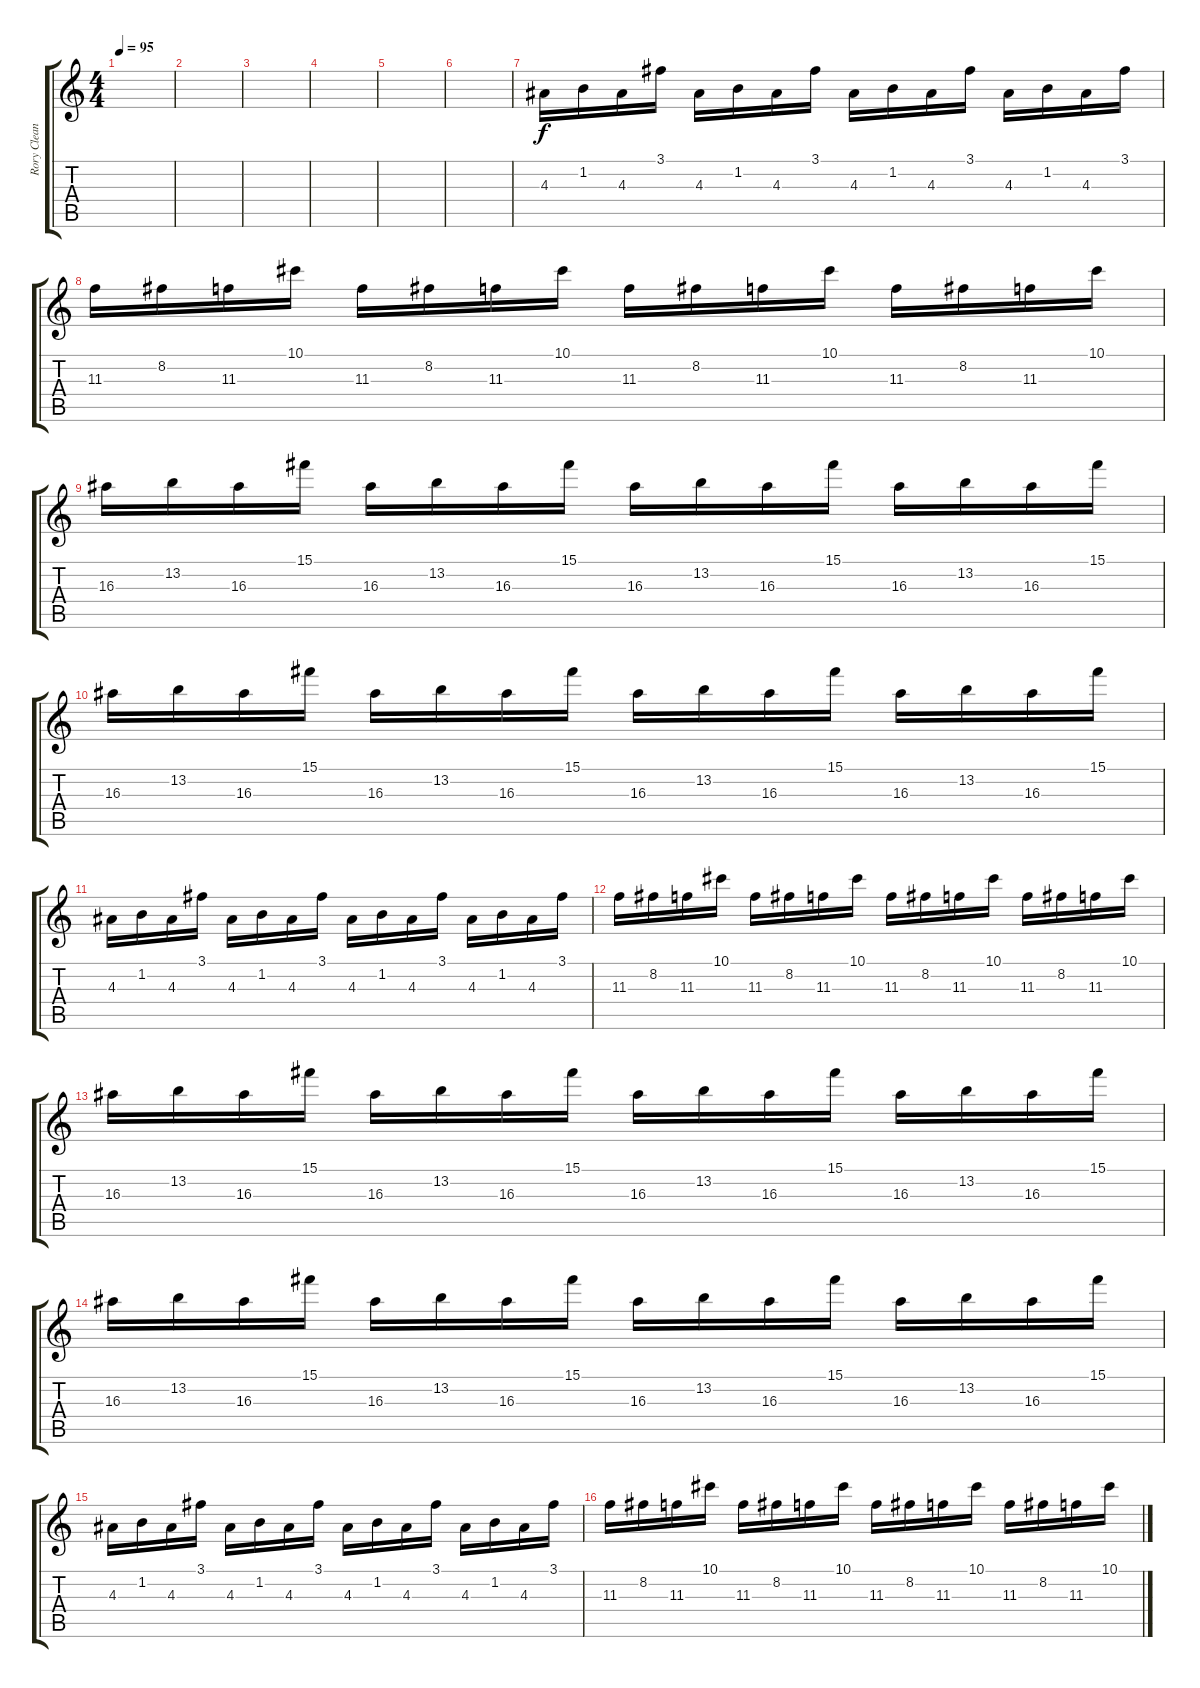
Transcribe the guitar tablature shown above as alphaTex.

\track ("Rory Clean" "Rory Clean") {instrument electricguitarclean}
\staff {score tabs}
\tuning (Eb4 Bb3 Gb3 Db3 Ab2 Db2) {hide}
\ts (4 4)
\tempo 95
\clef g2
\ks c
|
|
|
|
|
|
4.3.16 1.2.16 4.3.16 3.1.16 4.3.16 1.2.16 4.3.16 3.1.16 4.3.16 1.2.16 4.3.16 3.1.16 4.3.16 1.2.16 4.3.16 3.1.16 |
11.3.16 8.2.16 11.3.16 10.1.16 11.3.16 8.2.16 11.3.16 10.1.16 11.3.16 8.2.16 11.3.16 10.1.16 11.3.16 8.2.16 11.3.16 10.1.16 |
16.3.16 13.2.16 16.3.16 15.1.16 16.3.16 13.2.16 16.3.16 15.1.16 16.3.16 13.2.16 16.3.16 15.1.16 16.3.16 13.2.16 16.3.16 15.1.16 |
16.3.16 13.2.16 16.3.16 15.1.16 16.3.16 13.2.16 16.3.16 15.1.16 16.3.16 13.2.16 16.3.16 15.1.16 16.3.16 13.2.16 16.3.16 15.1.16 |
4.3.16 1.2.16 4.3.16 3.1.16 4.3.16 1.2.16 4.3.16 3.1.16 4.3.16 1.2.16 4.3.16 3.1.16 4.3.16 1.2.16 4.3.16 3.1.16 |
11.3.16 8.2.16 11.3.16 10.1.16 11.3.16 8.2.16 11.3.16 10.1.16 11.3.16 8.2.16 11.3.16 10.1.16 11.3.16 8.2.16 11.3.16 10.1.16 |
16.3.16 13.2.16 16.3.16 15.1.16 16.3.16 13.2.16 16.3.16 15.1.16 16.3.16 13.2.16 16.3.16 15.1.16 16.3.16 13.2.16 16.3.16 15.1.16 |
16.3.16 13.2.16 16.3.16 15.1.16 16.3.16 13.2.16 16.3.16 15.1.16 16.3.16 13.2.16 16.3.16 15.1.16 16.3.16 13.2.16 16.3.16 15.1.16 |
4.3.16 1.2.16 4.3.16 3.1.16 4.3.16 1.2.16 4.3.16 3.1.16 4.3.16 1.2.16 4.3.16 3.1.16 4.3.16 1.2.16 4.3.16 3.1.16 |
11.3.16 8.2.16 11.3.16 10.1.16 11.3.16 8.2.16 11.3.16 10.1.16 11.3.16 8.2.16 11.3.16 10.1.16 11.3.16 8.2.16 11.3.16 10.1.16
